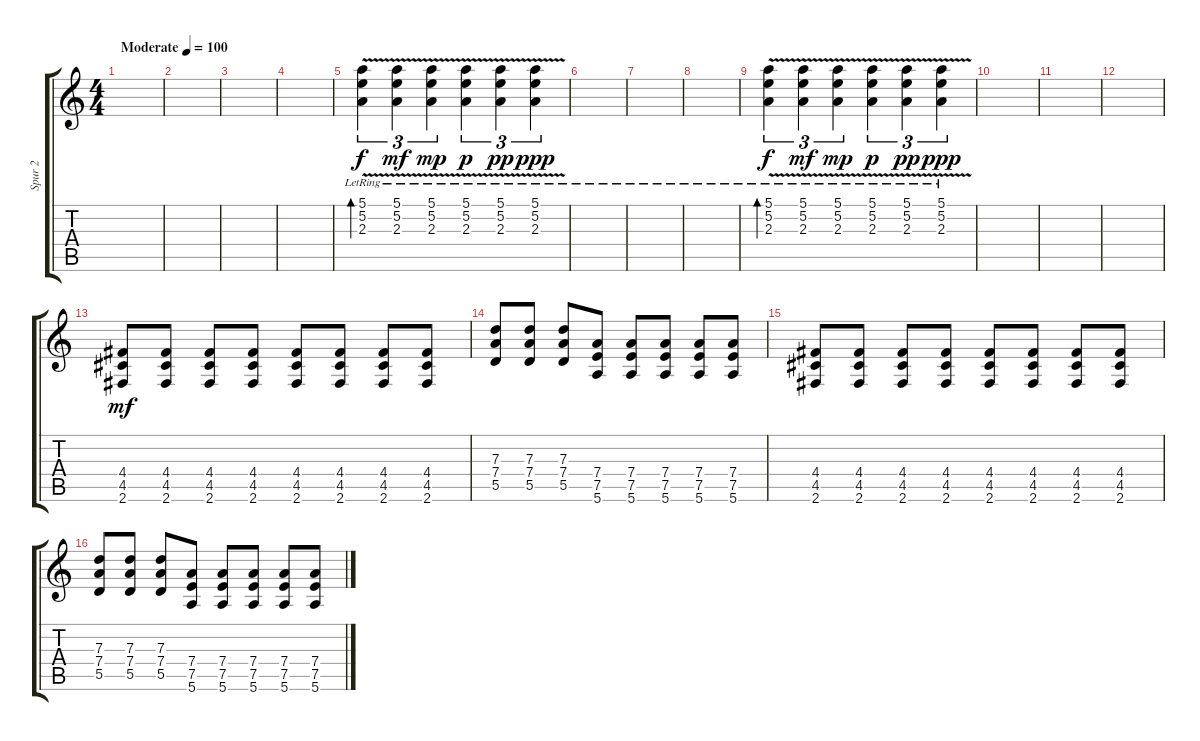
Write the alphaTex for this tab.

\track ("Spur 2" "Spur 2") {instrument electricguitarjazz}
\staff {score tabs}
\tuning (E4 B3 G3 D3 A2 E2) {hide}
\ts (4 4)
\tempo (100 "Moderate")
\clef g2
\ks c
|
|
|
|
(5.1{lr} 5.2{v} 2.3{lr}).4{tu (3 2) bd 240} (5.1{lr} 5.2{v} 2.3{lr}).4{tu (3 2) dy mf} (5.1{lr} 5.2{v} 2.3{lr}).4{tu (3 2) dy mp} (5.1{lr} 5.2{v} 2.3{lr}).4{tu (3 2) dy p} (5.1{lr} 5.2{v} 2.3{lr}).4{tu (3 2) dy pp} (5.1{lr} 5.2{v} 2.3{lr}).4{tu (3 2) dy ppp} |
|
|
|
(5.1{lr} 5.2{v} 2.3{lr}).4{tu (3 2) bd 240 dy f} (5.1{lr} 5.2{v} 2.3{lr}).4{tu (3 2) dy mf} (5.1{lr} 5.2{v} 2.3{lr}).4{tu (3 2) dy mp} (5.1{lr} 5.2{v} 2.3{lr}).4{tu (3 2) dy p} (5.1{lr} 5.2{v} 2.3{lr}).4{tu (3 2) dy pp} (5.1{lr} 5.2{v} 2.3{lr}).4{tu (3 2) dy ppp} |
|
|
|
(4.4 4.5 2.6).8{dy mf} (4.4 4.5 2.6).8 (4.4 4.5 2.6).8 (4.4 4.5 2.6).8 (4.4 4.5 2.6).8 (4.4 4.5 2.6).8 (4.4 4.5 2.6).8 (4.4 4.5 2.6).8 |
(7.3 7.4 5.5).8 (7.3 7.4 5.5).8 (7.3 7.4 5.5).8 (7.4 7.5 5.6).8 (7.4 7.5 5.6).8 (7.4 7.5 5.6).8 (7.4 7.5 5.6).8 (7.4 7.5 5.6).8 |
(4.4 4.5 2.6).8 (4.4 4.5 2.6).8 (4.4 4.5 2.6).8 (4.4 4.5 2.6).8 (4.4 4.5 2.6).8 (4.4 4.5 2.6).8 (4.4 4.5 2.6).8 (4.4 4.5 2.6).8 |
(7.3 7.4 5.5).8 (7.3 7.4 5.5).8 (7.3 7.4 5.5).8 (7.4 7.5 5.6).8 (7.4 7.5 5.6).8 (7.4 7.5 5.6).8 (7.4 7.5 5.6).8 (7.4 7.5 5.6).8
